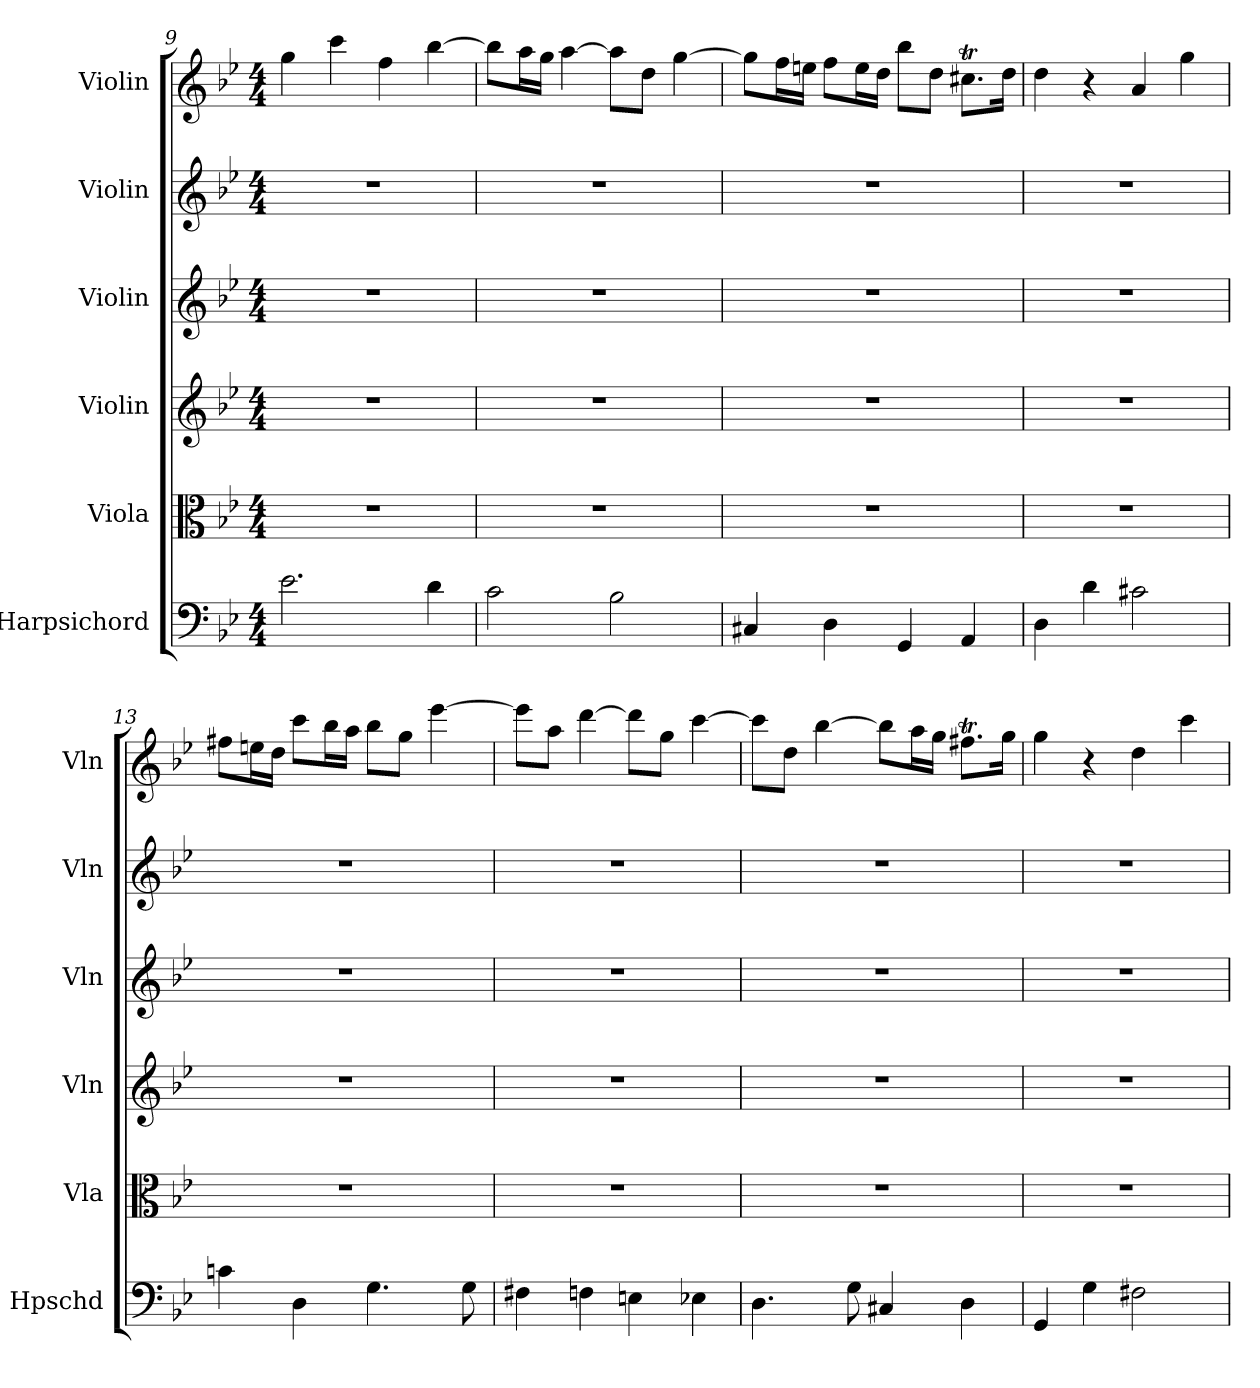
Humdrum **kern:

**kern	**kern	**kern	**kern	**kern	**kern
*part6	*part5	*part4	*part3	*part2	*part1
*staff6	*staff5	*staff4	*staff3	*staff2	*staff1
*I"Harpsichord	*I"Viola	*I"Violin	*I"Violin	*I"Violin	*I"Violin
*I'Hpschd	*I'Vla	*I'Vln	*I'Vln	*I'Vln	*I'Vln
*clefF4	*clefC3	*clefG2	*clefG2	*clefG2	*clefG2
*k[b-e-]	*k[b-e-]	*k[b-e-]	*k[b-e-]	*k[b-e-]	*k[b-e-]
*B-:	*B-:	*B-:	*B-:	*B-:	*B-:
*M4/4	*M4/4	*M4/4	*M4/4	*M4/4	*M4/4
=9	=9	=9	=9	=9	=9
2.e-\	1r	1r	1r	1r	4gg\
.	.	.	.	.	4ccc\
.	.	.	.	.	4ff\
4d\	.	.	.	.	[4bb-\
=10	=10	=10	=10	=10	=10
2c\	1r	1r	1r	1r	8bb-\L]
.	.	.	.	.	16aa\L
.	.	.	.	.	16gg\JJ
.	.	.	.	.	[4aa\
2B-\	.	.	.	.	8aa\L]
.	.	.	.	.	8dd\J
.	.	.	.	.	[4gg\
=11	=11	=11	=11	=11	=11
4C#X/	1r	1r	1r	1r	8gg\L]
.	.	.	.	.	16ff\L
.	.	.	.	.	16een\JJ
4D\	.	.	.	.	8ff\L
.	.	.	.	.	16ee\L
.	.	.	.	.	16dd\JJ
4GG/	.	.	.	.	8bb-\L
.	.	.	.	.	8dd\J
4AA/	.	.	.	.	8.cc#Xt\L
.	.	.	.	.	16dd\Jk
=12	=12	=12	=12	=12	=12
4D\	1r	1r	1r	1r	4dd\
4d\	.	.	.	.	4r
2c#X\	.	.	.	.	4a/
.	.	.	.	.	4gg\
=13	=13	=13	=13	=13	=13
4cn\	1r	1r	1r	1r	8ff#X\L
.	.	.	.	.	16een\L
.	.	.	.	.	16dd\JJ
4D\	.	.	.	.	8ccc\L
.	.	.	.	.	16bb-\L
.	.	.	.	.	16aa\JJ
4.G\	.	.	.	.	8bb-\L
.	.	.	.	.	8gg\J
.	.	.	.	.	[4eee-\
8G\	.	.	.	.	.
=14	=14	=14	=14	=14	=14
4F#X\	1r	1r	1r	1r	8eee-\L]
.	.	.	.	.	8aa\J
4Fn\	.	.	.	.	[4ddd\
4En\	.	.	.	.	8ddd\L]
.	.	.	.	.	8gg\J
4E-X\	.	.	.	.	[4ccc\
=15	=15	=15	=15	=15	=15
4.D\	1r	1r	1r	1r	8ccc\L]
.	.	.	.	.	8dd\J
.	.	.	.	.	[4bb-\
8G\	.	.	.	.	.
4C#X/	.	.	.	.	8bb-\L]
.	.	.	.	.	16aa\L
.	.	.	.	.	16gg\JJ
4D\	.	.	.	.	8.ff#Xt\L
.	.	.	.	.	16gg\Jk
=16	=16	=16	=16	=16	=16
4GG/	1r	1r	1r	1r	4gg\
4G\	.	.	.	.	4r
2F#X\	.	.	.	.	4dd\
.	.	.	.	.	4ccc\
=	=	=	=	=	=
*-	*-	*-	*-	*-	*-
